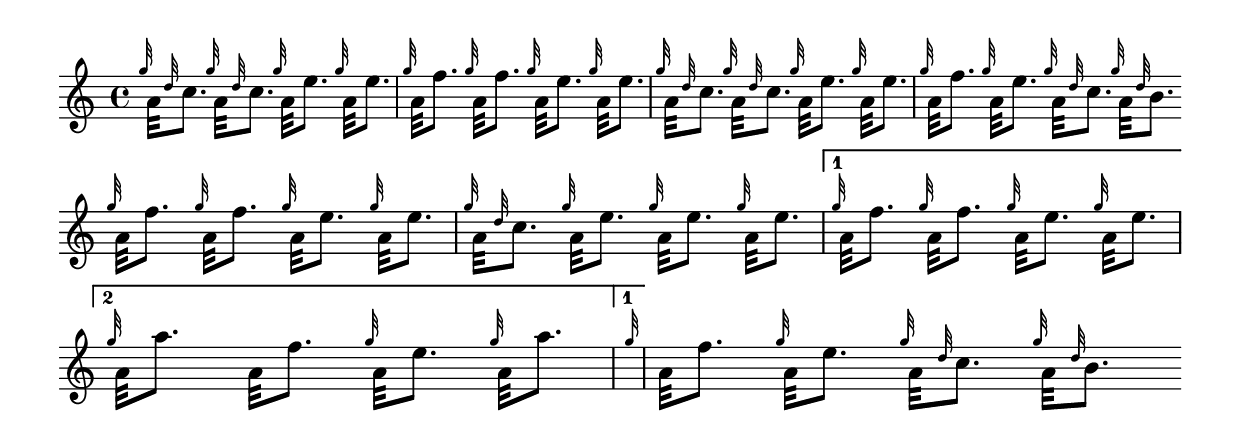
\include "bagpipe.ly"
melody = {
		\set Staff.midiInstrument = #"bagpipe"
		\hideKeySignature
		\cadenzaOn
		\once \override Score.BreakAlignment #'break-align-orders =
			#(make-vector 3 '(instrument-name
									left-edge
									ambitus
									span-bar
									breathing-sign
									clef
									key-signature
									time-signature
									staff-bar
									custos
									span-bar))
		\time 4/4
		\bar "|:" \grg a32 [ \grd c8. ] \grg a32 [ \grd c8. ] \grg a32 [ e8. ] \grg a32 [ e8. ] \bar "|"
 \grg a32 [ f8. ] \grg a32 [ f8. ] \grg a32 [ e8. ] \grg a32 [ e8. ] \bar "|"
 \grg a32 [ \grd c8. ] \grg a32 [ \grd c8. ] \grg a32 [ e8. ] \grg a32 [ e8. ] \bar "|"
 \grg a32 [ f8. ] \grg a32 [ e8. ] \grg a32 [ \grd c8. ] \grg a32 [ \grd b8. ] \bar ":|:" \break

 \grg a32 [ f8. ] \grg a32 [ f8. ] \grg a32 [ e8. ] \grg a32 [ e8. ] \bar "|"
 \grg a32 [ \grd c8. ] \grg a32 [ e8. ] \grg a32 [ e8. ] \grg a32 [ e8. ] \bar "|"
 \set Score.repeatCommands = #'((volta "1"))  \grg a32 [ f8. ] \grg a32 [ f8. ] \grg a32 [ e8. ] \grg a32 [ e8. ] \set Score.repeatCommands = #'((volta #f)) \bar "|"
 \bar "|"
 \set Score.repeatCommands = #'((volta "2"))  \grg a32 [ A8. ] a32 [ f8. ] \grg a32 [ e8. ] \grg a32 [ A8. ] \set Score.repeatCommands = #'((volta #f)) \bar "|"
 \bar "|"
 \set Score.repeatCommands = #'((volta "1"))  \grg \set Score.repeatCommands = #'((volta #f)) \bar "|"
 a32 [ f8. ] \grg a32 [ e8. ] \grg a32 [ \grd c8. ] \grg a32 [ \grd b8. ] \bar ":|" \break

			}

\score {
	\melody
	\layout {
	indent = 0.0\cm
	\context { \Score \remove "Bar_number_engraver" }
	}
	\header {
	title = "His Father's Lament for Donald MacKenzie"
	meter = "John Ban MacKenzie, 1863"
	arranger = "VI. VAR. III. DOUBLING"
	}
	
}

